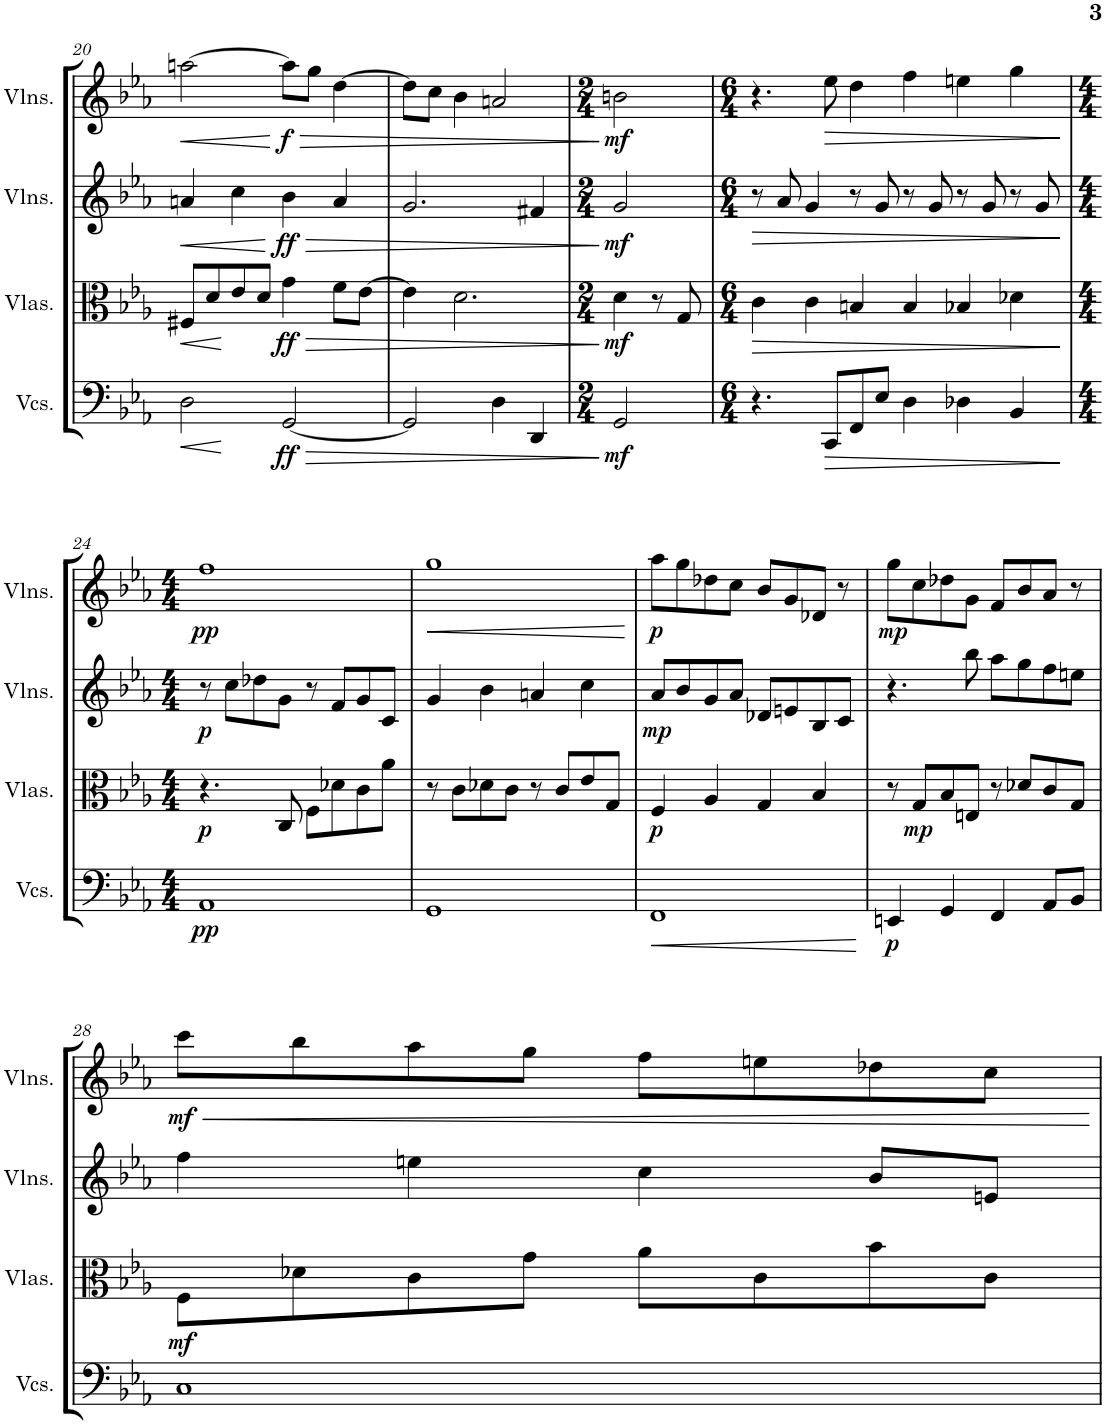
**kern	**dynam	**kern	**dynam	**kern	**dynam	**kern	**dynam
*part4	*part4	*part3	*part3	*part2	*part2	*part1	*part1
*staff4	*staff4	*staff3	*staff3	*staff2	*staff2	*staff1	*staff1
*I"Violoncellos	*	*I"Violas	*	*I"Violins	*	*I"Violins	*
*I'Vcs.	*	*I'Vlas.	*	*I'Vlns.	*	*I'Vlns.	*
!!LO:PB:g=z
*clefF4	*	*clefC3	*	*clefG2	*	*clefG2	*
*k[b-e-a-]	*	*k[b-e-a-]	*	*k[b-e-a-]	*	*k[b-e-a-]	*
*M4/4	*	*M4/4	*	*M4/4	*	*M4/4	*
=20	=20	=20	=20	=20	=20	=20	=20
!	!LO:HP:b	!	!LO:HP:b	!	!LO:HP:b	!	!LO:HP:b
2D\	<	8F#X/L	<	4an/	<	[2aan\	<
.	.	8d/	.	.	.	.	.
.	.	8e-/	[	4cc\	.	.	.
.	.	8d/J	.	.	.	.	.
!	!LO:HP:n=1:b	!	!LO:HP:b	!	!LO:HP:n=1:b	!	!LO:HP:n=1:b
!	!LO:DY:n=1:b	!	!LO:DY:n=1:b	!	!LO:DY:n=1:b	!	!LO:DY:n=1:b
[2GG/	[ > ff	4g\	> ff	4b-\	[ > ff	8aa\L]	[ > f
.	.	.	.	.	.	8gg\J	.
.	.	8f\L	.	4a/	.	[4dd\	.
.	.	[8e-\J	.	.	.	.	.
=21	=21	=21	=21	=21	=21	=21	=21
2GG/]	.	4e-\]	.	2.g/	.	8dd\L]	.
.	.	.	.	.	.	8cc\J	.
.	.	2.d\	.	.	.	4b-\	.
4D\	.	.	.	.	.	2an/	.
4DD/	.	.	.	4f#X/	.	.	.
.	]	.	]	.	]	.	]
=22	=22	=22	=22	=22	=22	=22	=22
*M2/4	*	*M2/4	*	*M2/4	*	*M2/4	*
!	!LO:DY:b	!	!LO:DY:b	!	!LO:DY:b	!	!LO:DY:b
2GG/	mf	4d\	mf	2g/	mf	2bn\	mf
.	.	8r	.	.	.	.	.
.	.	8G/	.	.	.	.	.
=23	=23	=23	=23	=23	=23	=23	=23
*M6/4	*	*M6/4	*	*M6/4	*	*M6/4	*
!	!	!	!LO:HP:b	!	!LO:HP:b	!	!
4.r	.	4c\	>	8r	>	4.r	.
.	.	.	.	8a-/	.	.	.
.	.	4c\	.	4g/	.	.	.
!	!LO:HP:b	!	!	!	!	!	!LO:HP:b
8CC/L	>	.	.	.	.	8ee-\	>
8FF/	.	4Bn/	.	8r	.	4dd\	.
8E-/J	.	.	.	8g/	.	.	.
4D\	.	4B/	.	8r	.	4ff\	.
.	.	.	.	8g/	.	.	.
4D-X\	.	4B-X/	.	8r	.	4een\	.
.	.	.	.	8g/	.	.	.
4BB-/	.	4d-X\	.	8r	.	4gg\	.
.	.	.	.	8g/	.	.	.
.	]	.	]	.	]	.	]
!!LO:LB:g=z
=24	=24	=24	=24	=24	=24	=24	=24
*M4/4	*	*M4/4	*	*M4/4	*	*M4/4	*
!	!LO:DY:b	!	!LO:DY:b	!	!LO:DY:b	!	!LO:DY:b
1AA-	pp	4.r	p	8r	p	1ff	pp
.	.	.	.	8cc\L	.	.	.
.	.	.	.	8dd-X\	.	.	.
.	.	8C/	.	8g\J	.	.	.
.	.	8F\L	.	8r	.	.	.
.	.	8d-X\	.	8f/L	.	.	.
.	.	8c\	.	8g/	.	.	.
.	.	8a-\J	.	8c/J	.	.	.
=25	=25	=25	=25	=25	=25	=25	=25
!	!	!	!	!	!	!	!LO:HP:b
1GG	.	8r	.	4g/	.	1gg	<
.	.	8c\L	.	.	.	.	.
.	.	8d-X\	.	4b-\	.	.	.
.	.	8c\J	.	.	.	.	.
.	.	8r	.	4an/	.	.	.
.	.	8c/L	.	.	.	.	.
.	.	8e-/	.	4cc\	.	.	.
.	.	8G/J	.	.	.	.	.
.	.	.	.	.	.	.	[
=26	=26	=26	=26	=26	=26	=26	=26
!	!LO:HP:b	!	!LO:DY:b	!	!LO:DY:b	!	!LO:DY:b
1FF	<	4F/	p	8a-/L	mp	8aa-\L	p
.	.	.	.	8b-/	.	8gg\	.
.	.	4A-/	.	8g/	.	8dd-X\	.
.	.	.	.	8a-/J	.	8cc\J	.
.	.	4G/	.	8d-X/L	.	8b-/L	.
.	.	.	.	8en/	.	8g/	.
.	.	4B-/	.	8B-/	.	8d-X/J	.
.	.	.	.	8c/J	.	8r	.
.	[	.	.	.	.	.	.
=27	=27	=27	=27	=27	=27	=27	=27
!	!LO:DY:b	!	!	!	!	!	!LO:DY:b
4EEn/	p	8r	.	4.r	.	8gg\L	mp
!	!	!	!LO:DY:b	!	!	!	!
.	.	8G/L	mp	.	.	8cc\	.
4GG/	.	8B-/	.	.	.	8dd-X\	.
.	.	8En/J	.	8bb-\	.	8g\J	.
4FF/	.	8r	.	8aa-\L	.	8f/L	.
.	.	8d-X/L	.	8gg\	.	8b-/	.
8AA-/L	.	8c/	.	8ff\	.	8a-/J	.
8BB-/J	.	8G/J	.	8een\J	.	8r	.
!!LO:LB:g=z
=28	=28	=28	=28	=28	=28	=28	=28
!	!	!	!LO:DY:b	!	!	!	!LO:HP:b
!	!	!	!	!	!	!	!LO:DY:n=1:b
1C	.	8F\L	mf	4ff\	.	8ccc\L	< mf
.	.	8d-X\	.	.	.	8bb-\	.
.	.	8c\	.	4een\	.	8aa-\	.
.	.	8g\J	.	.	.	8gg\J	.
.	.	8a-\L	.	4cc\	.	8ff\L	.
.	.	8c\	.	.	.	8een\	.
.	.	8b-\	.	8b-/L	.	8dd-X\	.
.	.	8c\J	.	8en/J	.	8cc\J	.
.	.	.	.	.	.	.	[
=	=	=	=	=	=	=	=
*-	*-	*-	*-	*-	*-	*-	*-
